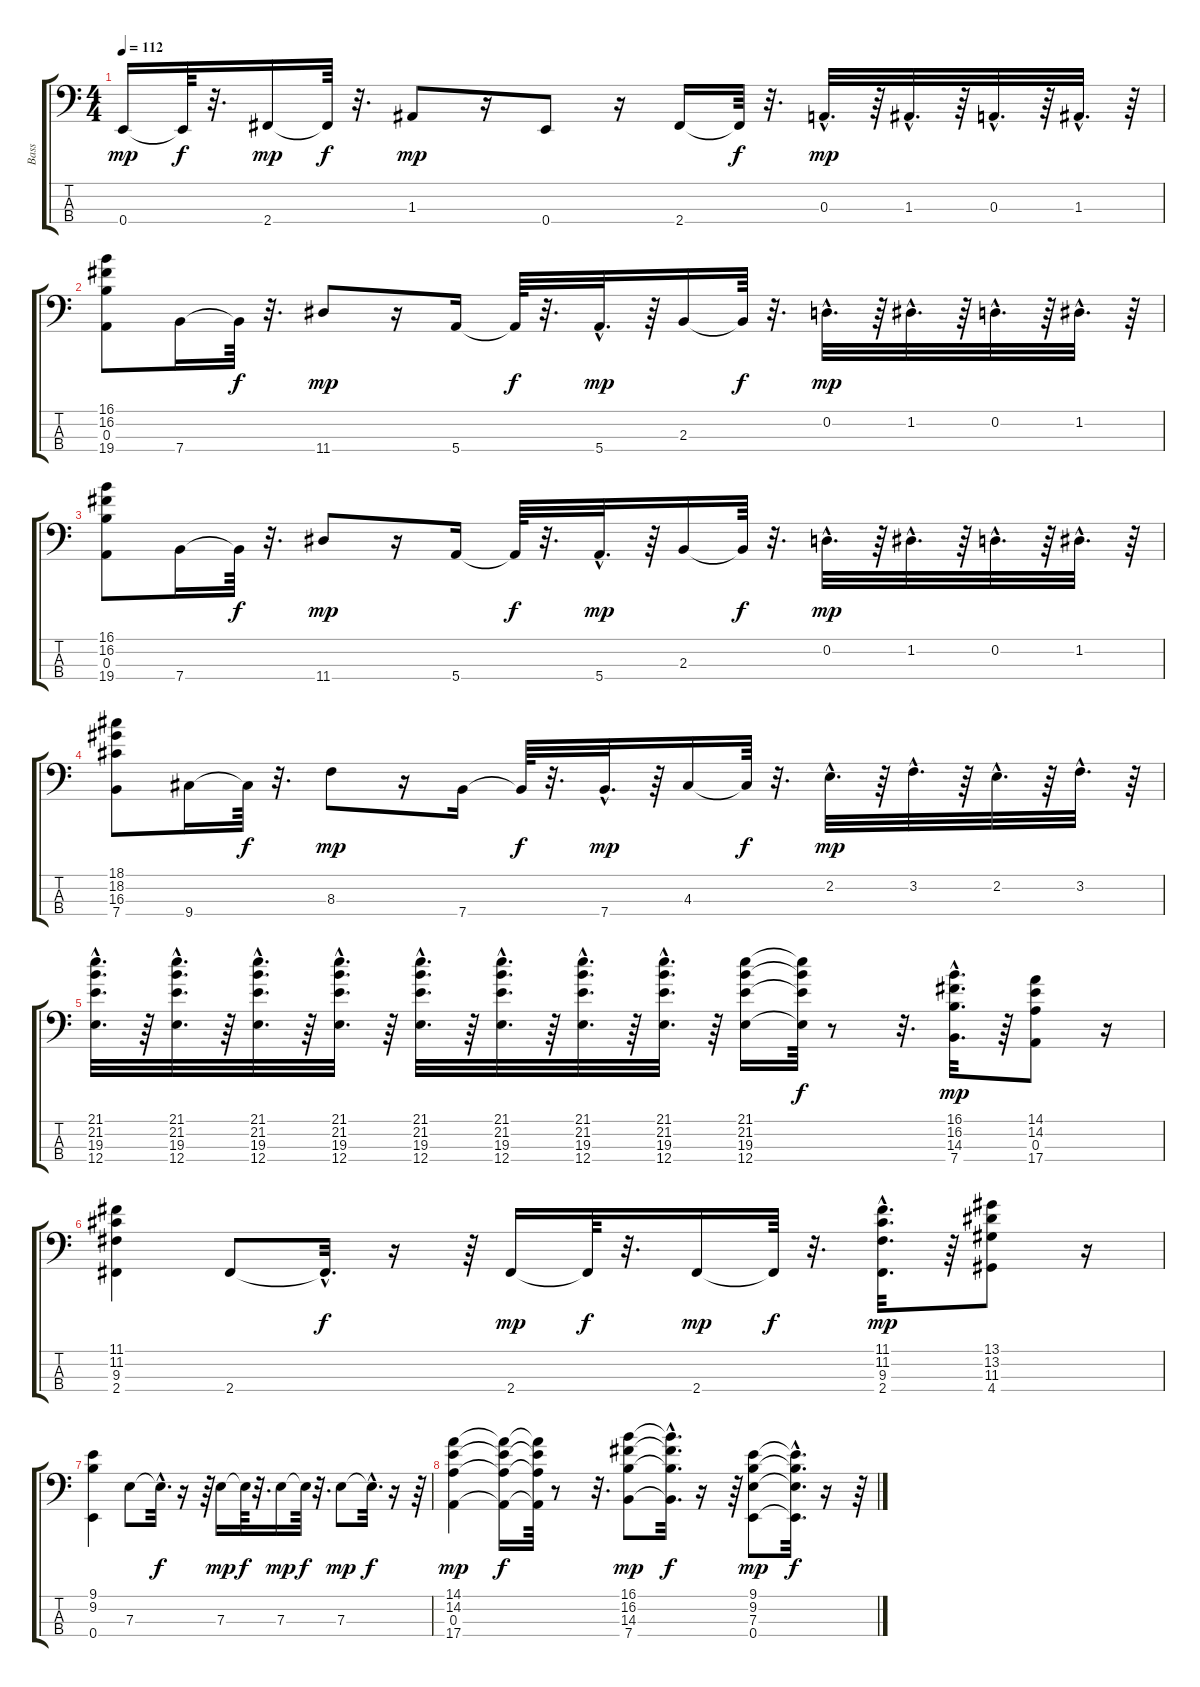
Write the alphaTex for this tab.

\track ("Bass" "Bass") {instrument electricbasspick}
\staff {score tabs}
\tuning (G2 D2 A1 E1) {hide}
\ts (4 4)
\tempo 112
\clef f4
\ks c
0.4.16{dy mp} 0.4{t}.64{dy f} r.32{d} 2.4.16{dy mp} 2.4{t}.64{dy f} r.32{d} 1.3.8{dy mp} r.16 0.4.8 r.16 2.4.16 2.4{t}.64{dy f} r.32{d} 0.3{hac}.32{d dy mp} r.64 1.3{hac}.32{d} r.64 0.3{hac}.32{d} r.64 1.3{hac}.32{d} r.64 |
(16.1 16.2 0.3 19.4).8 7.4.16 7.4{t}.64{dy f} r.32{d} 11.4.8{dy mp} r.16 5.4.16 5.4{t}.64{dy f} r.32{d} 5.4{hac}.32{d dy mp} r.64 2.3.16 2.3{t}.64{dy f} r.32{d} 0.2{hac}.32{d dy mp} r.64 1.2{hac}.32{d} r.64 0.2{hac}.32{d} r.64 1.2{hac}.32{d} r.64 |
(16.1 16.2 0.3 19.4).8 7.4.16 7.4{t}.64{dy f} r.32{d} 11.4.8{dy mp} r.16 5.4.16 5.4{t}.64{dy f} r.32{d} 5.4{hac}.32{d dy mp} r.64 2.3.16 2.3{t}.64{dy f} r.32{d} 0.2{hac}.32{d dy mp} r.64 1.2{hac}.32{d} r.64 0.2{hac}.32{d} r.64 1.2{hac}.32{d} r.64 |
(18.1 18.2 16.3 7.4).8 9.4.16 9.4{t}.64{dy f} r.32{d} 8.3.8{dy mp} r.16 7.4.16 7.4{t}.64{dy f} r.32{d} 7.4{hac}.32{d dy mp} r.64 4.3.16 4.3{t}.64{dy f} r.32{d} 2.2{hac}.32{d dy mp} r.64 3.2{hac}.32{d} r.64 2.2{hac}.32{d} r.64 3.2{hac}.32{d} r.64 |
(21.1{hac} 21.2{hac} 19.3{hac} 12.4{hac}).32{d} r.64 (21.1{hac} 21.2{hac} 19.3{hac} 12.4{hac}).32{d} r.64 (21.1{hac} 21.2{hac} 19.3{hac} 12.4{hac}).32{d} r.64 (21.1{hac} 21.2{hac} 19.3{hac} 12.4{hac}).32{d} r.64 (21.1{hac} 21.2{hac} 19.3{hac} 12.4{hac}).32{d} r.64 (21.1{hac} 21.2{hac} 19.3{hac} 12.4{hac}).32{d} r.64 (21.1{hac} 21.2{hac} 19.3{hac} 12.4{hac}).32{d} r.64 (21.1{hac} 21.2{hac} 19.3{hac} 12.4{hac}).32{d} r.64 (21.1 21.2 19.3 12.4).16 (21.1{t} 21.2{t} 19.3{t} 12.4{t}).64{dy f} r.8 r.32{d} (16.1{hac} 16.2{hac} 14.3{hac} 7.4{hac}).32{d dy mp} r.64 (14.1 14.2 0.3 17.4).8 r.16 |
(11.1 11.2 9.3 2.4).4 2.4.8 2.4{hac t}.32{d dy f} r.16 r.64 2.4.16{dy mp} 2.4{t}.64{dy f} r.32{d} 2.4.16{dy mp} 2.4{t}.64{dy f} r.32{d} (11.1{hac} 11.2{hac} 9.3{hac} 2.4{hac}).32{d dy mp} r.64 (13.1 13.2 11.3 4.4).8 r.16 |
(9.1 9.2 0.4).4 7.3.8 7.3{hac t}.32{d dy f} r.16 r.64 7.3.16{dy mp} 7.3{t}.64{dy f} r.32{d} 7.3.16{dy mp} 7.3{t}.64{dy f} r.32{d} 7.3.8{dy mp} 7.3{hac t}.32{d dy f} r.16 r.64 |
(14.1 14.2 0.3 17.4).4{dy mp} (14.1{t} 14.2{t} 0.3{t} 17.4{t}).16{dy f} (14.1{t} 14.2{t} 0.3{t} 17.4{t}).64 r.8 r.32{d} (16.1 16.2 14.3 7.4).8{dy mp} (16.1{hac t} 16.2{hac t} 14.3{hac t} 7.4{hac t}).32{d dy f} r.16 r.64 (9.1 9.2 7.3 0.4).8{dy mp} (9.1{hac t} 9.2{hac t} 7.3{hac t} 0.4{hac t}).32{d dy f} r.16 r.64
